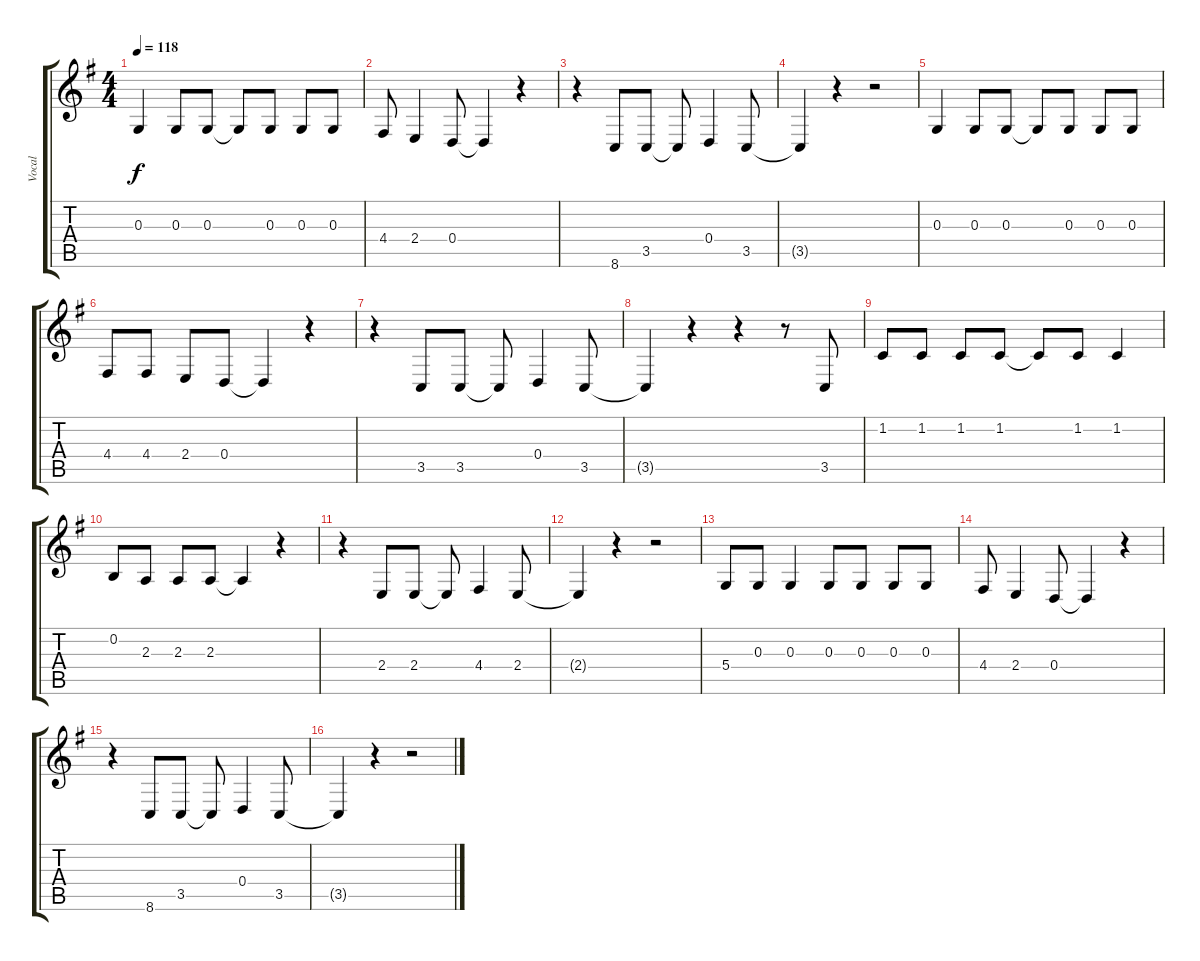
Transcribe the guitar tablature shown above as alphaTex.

\track ("Vocal" "Vocal") {instrument violin}
\staff {score tabs}
\tuning (E4 B3 G3 D3 A2 E2) {hide}
\ts (4 4)
\tempo 118
\clef g2
\ks g
0.3.4{dy f} 0.3.8 0.3.8 0.3{t}.8 0.3.8 0.3.8 0.3.8 |
4.4.8 2.4.4 0.4.8 0.4{t}.4 r.4 |
r.4 8.6.8 3.5.8 3.5{t}.8 0.4.4 3.5.8 |
3.5{t}.4 r.4 r.2 |
0.3.4 0.3.8 0.3.8 0.3{t}.8 0.3.8 0.3.8 0.3.8 |
4.4.8 4.4.8 2.4.8 0.4.8 0.4{t}.4 r.4 |
r.4 3.5.8 3.5.8 3.5{t}.8 0.4.4 3.5.8 |
3.5{t}.4 r.4 r.4 r.8 3.5.8 |
1.2.8 1.2.8 1.2.8 1.2.8 1.2{t}.8 1.2.8 1.2.4 |
0.2.8 2.3.8 2.3.8 2.3.8 2.3{t}.4 r.4 |
r.4 2.4.8 2.4.8 2.4{t}.8 4.4.4 2.4.8 |
2.4{t}.4 r.4 r.2 |
5.4.8 0.3.8 0.3.4 0.3.8 0.3.8 0.3.8 0.3.8 |
4.4.8 2.4.4 0.4.8 0.4{t}.4 r.4 |
r.4 8.6.8 3.5.8 3.5{t}.8 0.4.4 3.5.8 |
3.5{t}.4 r.4 r.2
